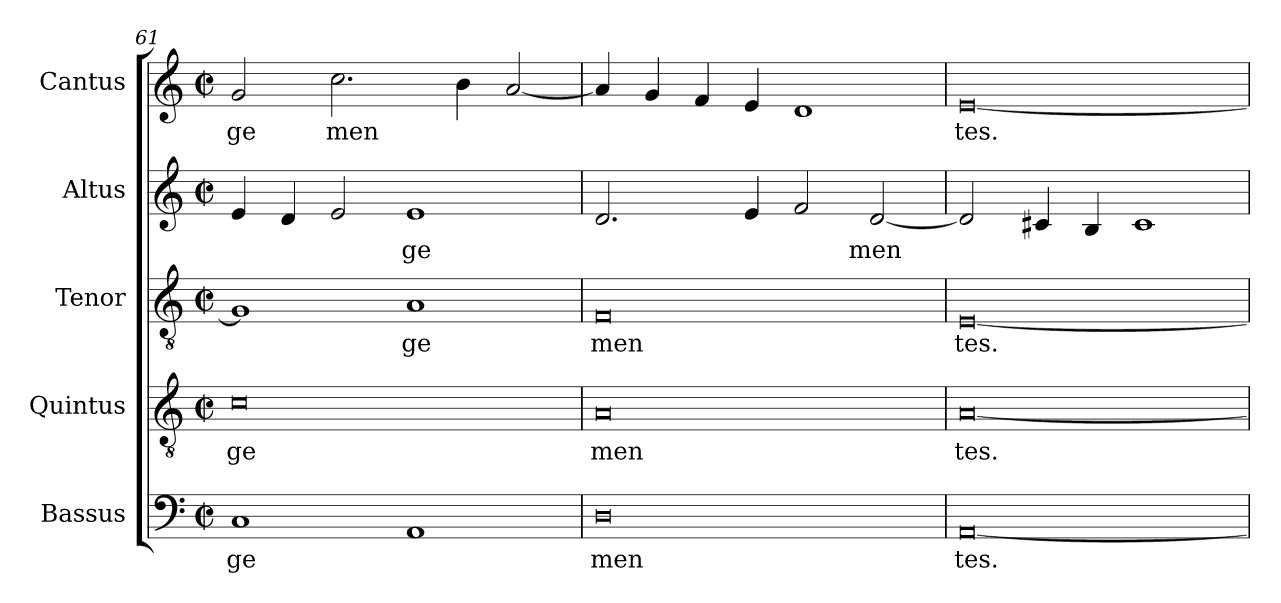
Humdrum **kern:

**kern	**text	**kern	**text	**kern	**text	**kern	**text	**kern	**text
*part5	*part5	*part4	*part4	*part3	*part3	*part2	*part2	*part1	*part1
*staff5	*staff5	*staff4	*staff4	*staff3	*staff3	*staff2	*staff2	*staff1	*staff1
*I"Bassus	*	*I"Quintus	*	*I"Tenor	*	*I"Altus	*	*I"Cantus	*
*clefF4	*	*clefGv2	*	*clefGv2	*	*clefG2	*	*clefG2	*
*k[]	*	*k[]	*	*k[]	*	*k[]	*	*k[]	*
*C:	*	*C:	*	*C:	*	*C:	*	*C:	*
*M2/2	*	*M2/2	*	*M2/2	*	*M2/2	*	*M2/2	*
*met(c|)	*	*met(c|)	*	*met(c|)	*	*met(c|)	*	*met(c|)	*
=61	=61	=61	=61	=61	=61	=61	=61	=61	=61
!	!LO:LY:b:cj	!	!LO:LY:b:cj	!	!LO:LY:b:cj	!	!LO:LY:b:cj	!	!LO:LY:b:cj
1C	ge	0c	ge	1G]	.	4e/	.	2g/	ge
!	!	!	!	!	!	!	!LO:LY:b:cj	!	!
.	.	.	.	.	.	4d/	.	.	.
!	!	!	!	!	!	!	!LO:LY:b:cj	!	!LO:LY:b:cj
.	.	.	.	.	.	2e/	.	2.cc\	men
!	!LO:LY:b:cj	!	!	!	!LO:LY:b:cj	!	!LO:LY:b:cj	!	!
1AA	.	.	.	1A	ge	1e	ge	.	.
!	!	!	!	!	!	!	!	!	!LO:LY:b:cj
.	.	.	.	.	.	.	.	4b\	.
!	!	!	!	!	!	!	!	!	!LO:LY:b:cj
.	.	.	.	.	.	.	.	[<2a/	.
=62	=62	=62	=62	=62	=62	=62	=62	=62	=62
!	!LO:LY:b:cj	!	!LO:LY:b:cj	!	!LO:LY:b:cj	!	!LO:LY:b:cj	!	!LO:LY:b:cj
0D	men	0A	men	0F	men	2.d/	.	4a/]	.
!	!	!	!	!	!	!	!	!	!LO:LY:b:cj
.	.	.	.	.	.	.	.	4g/	.
!	!	!	!	!	!	!	!	!	!LO:LY:b:cj
.	.	.	.	.	.	.	.	4f/	.
!	!	!	!	!	!	!	!LO:LY:b:cj	!	!LO:LY:b:cj
.	.	.	.	.	.	4e/	.	4e/	.
!	!	!	!	!	!	!	!LO:LY:b:cj	!	!LO:LY:b:cj
.	.	.	.	.	.	2f/	.	1d	.
!	!	!	!	!	!	!	!LO:LY:b:cj	!	!
.	.	.	.	.	.	[<2d/	men	.	.
=63	=63	=63	=63	=63	=63	=63	=63	=63	=63
!	!LO:LY:b:cj	!	!LO:LY:b:cj	!	!LO:LY:b:cj	!	!LO:LY:b:cj	!	!LO:LY:b:cj
[<0AA	tes.	[<0A	tes.	[<0E	tes.	2d/]	.	[<0e	tes.
!	!	!	!	!	!	!	!LO:LY:b:cj	!	!
.	.	.	.	.	.	4c#X/	.	.	.
!	!	!	!	!	!	!	!LO:LY:b:cj	!	!
.	.	.	.	.	.	4B/	.	.	.
!	!	!	!	!	!	!	!LO:LY:b:cj	!	!
.	.	.	.	.	.	1c#	.	.	.
=	=	=	=	=	=	=	=	=	=
*-	*-	*-	*-	*-	*-	*-	*-	*-	*-
